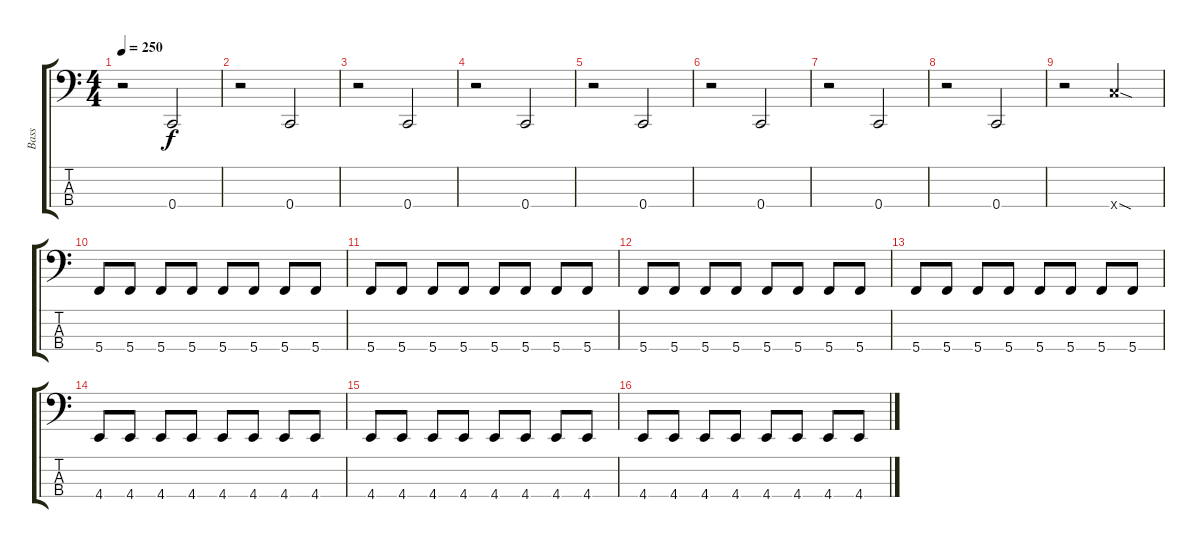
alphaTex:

\track ("Bass" "Bass") {instrument electricbasspick}
\staff {score tabs}
\tuning (Eb2 Bb1 F1 C1) {hide}
\ts (4 4)
\tempo 250
\clef f4
\ks c
r.2{dy f} 0.4.2 |
r.2 0.4.2 |
r.2 0.4.2 |
r.2 0.4.2 |
r.2 0.4.2 |
r.2 0.4.2 |
r.2 0.4.2 |
r.2 0.4.2 |
r.2 12.4{sod x}.2 |
5.4.8 5.4.8 5.4.8 5.4.8 5.4.8 5.4.8 5.4.8 5.4.8 |
5.4.8 5.4.8 5.4.8 5.4.8 5.4.8 5.4.8 5.4.8 5.4.8 |
5.4.8 5.4.8 5.4.8 5.4.8 5.4.8 5.4.8 5.4.8 5.4.8 |
5.4.8 5.4.8 5.4.8 5.4.8 5.4.8 5.4.8 5.4.8 5.4.8 |
4.4.8 4.4.8 4.4.8 4.4.8 4.4.8 4.4.8 4.4.8 4.4.8 |
4.4.8 4.4.8 4.4.8 4.4.8 4.4.8 4.4.8 4.4.8 4.4.8 |
4.4.8 4.4.8 4.4.8 4.4.8 4.4.8 4.4.8 4.4.8 4.4.8
